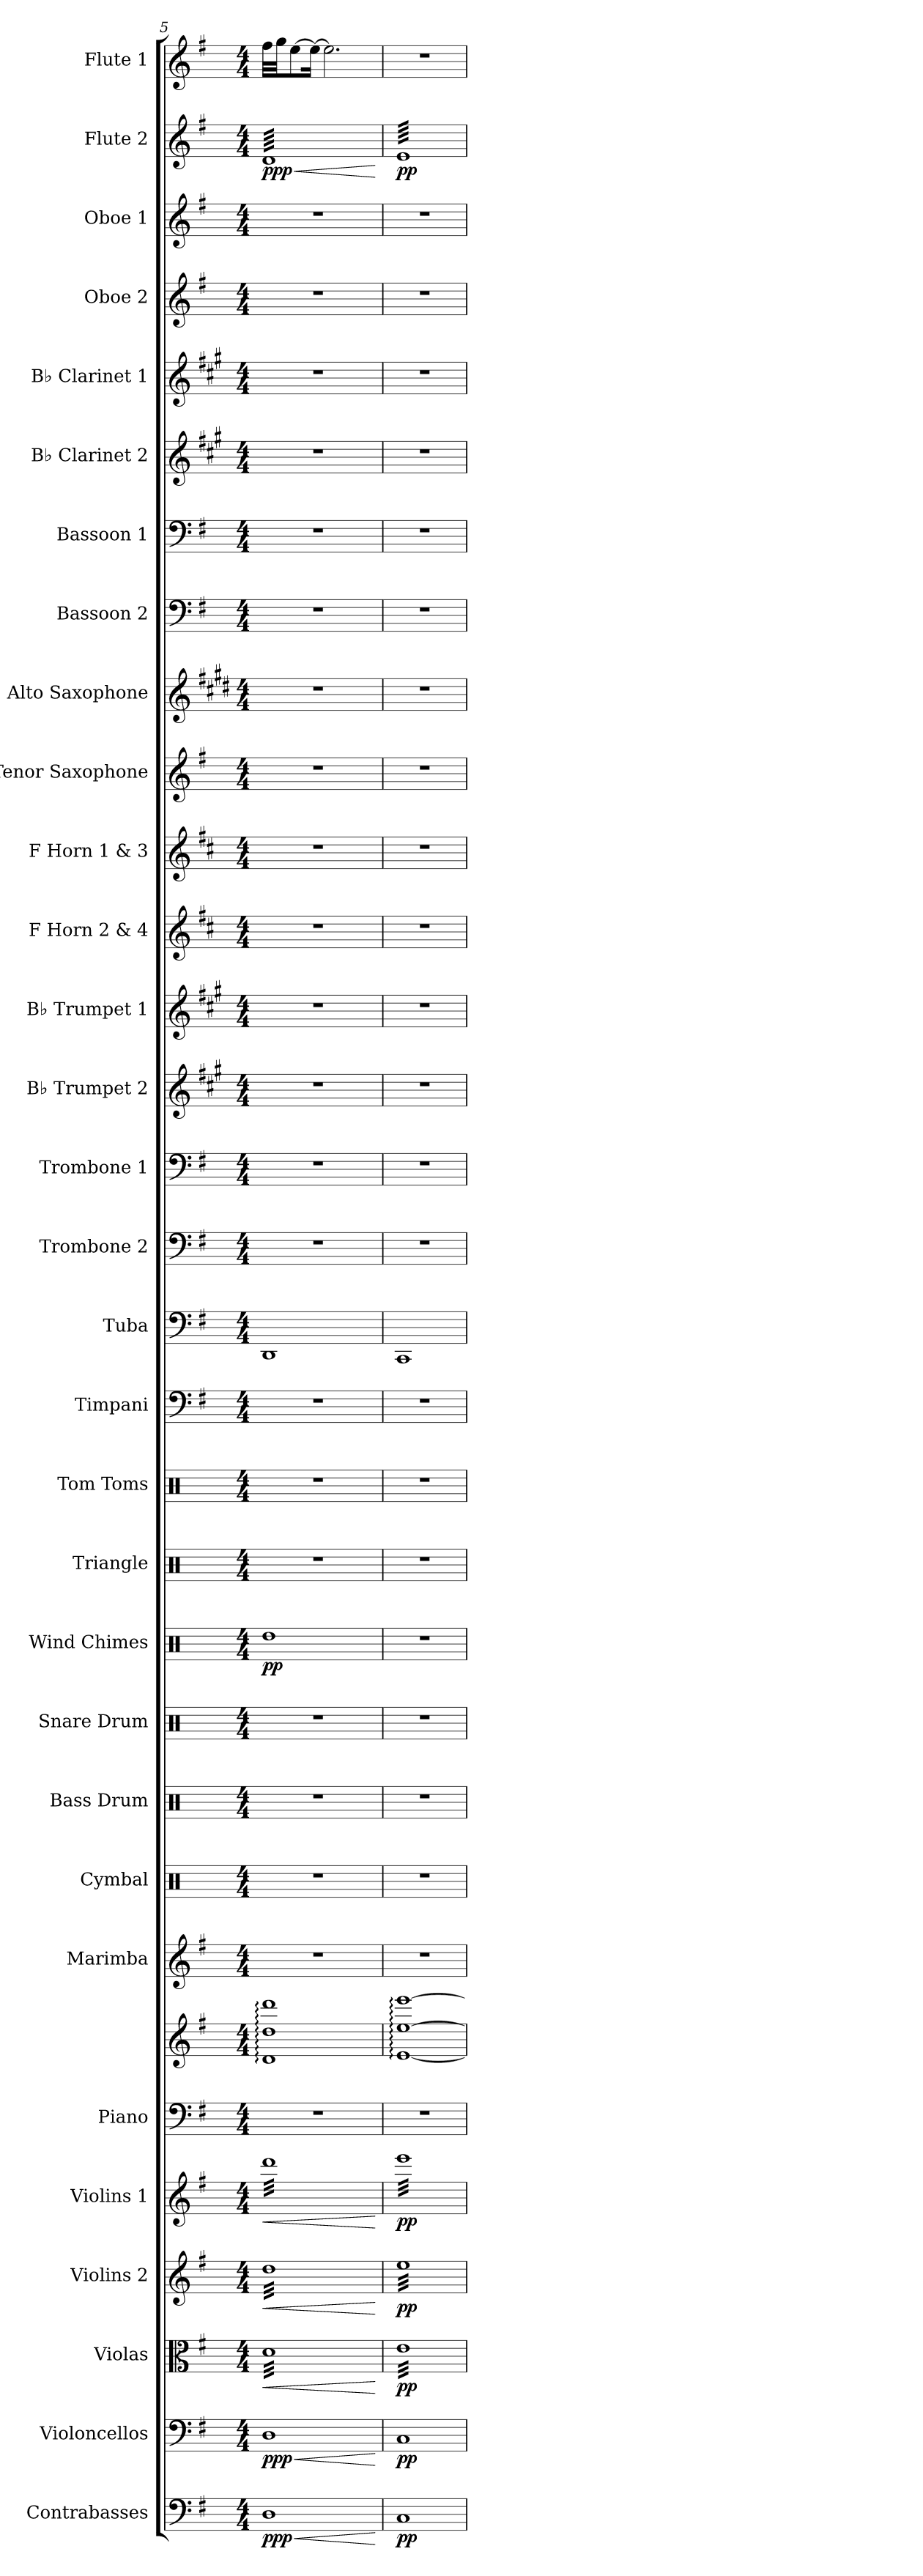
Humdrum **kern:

**kern	**dynam	**kern	**dynam	**kern	**dynam	**kern	**dynam	**kern	**dynam	**kern	**kern	**kern	**kern	**kern	**kern	**kern	**dynam	**kern	**kern	**kern	**kern	**kern	**kern	**kern	**kern	**kern	**kern	**kern	**kern	**kern	**kern	**kern	**kern	**kern	**kern	**kern	**dynam	**kern
*part31	*part31	*part30	*part30	*part29	*part29	*part28	*part28	*part27	*part27	*part26	*part26	*part25	*part24	*part23	*part22	*part21	*part21	*part20	*part19	*part18	*part17	*part16	*part15	*part14	*part13	*part12	*part11	*part10	*part9	*part8	*part7	*part6	*part5	*part4	*part3	*part2	*part2	*part1
*staff32	*staff32	*staff31	*staff31	*staff30	*staff30	*staff29	*staff29	*staff28	*staff28	*staff27	*staff26	*staff25	*staff24	*staff23	*staff22	*staff21	*staff21	*staff20	*staff19	*staff18	*staff17	*staff16	*staff15	*staff14	*staff13	*staff12	*staff11	*staff10	*staff9	*staff8	*staff7	*staff6	*staff5	*staff4	*staff3	*staff2	*staff2	*staff1
*I"Contrabasses	*	*I"Violoncellos	*	*I"Violas	*	*I"Violins 2	*	*I"Violins 1	*	*I"Piano	*	*I"Marimba	*I"Cymbal	*I"Bass Drum	*I"Snare Drum	*I"Wind Chimes	*	*I"Triangle	*I"Tom Toms	*I"Timpani	*I"Tuba	*I"Trombone 2	*I"Trombone 1	*I"B♭ Trumpet 2	*I"B♭ Trumpet 1	*I"F Horn 2 &amp; 4	*I"F Horn 1 &amp; 3	*I"Tenor Saxophone	*I"Alto Saxophone	*I"Bassoon 2	*I"Bassoon 1	*I"B♭ Clarinet 2	*I"B♭ Clarinet 1	*I"Oboe 2	*I"Oboe 1	*I"Flute 2	*	*I"Flute 1
*I'Cbs.	*	*I'Vcs.	*	*I'Vlas.	*	*I'Vlns. 2	*	*I'Vlns. 1	*	*I'Pno.	*	*I'Mrm.	*I'Cym.	*I'B. Dr.	*I'Sn. Dr.	*I'Wd. Ch.	*	*I'Trgl.	*I'Toms	*I'Timp.	*I'Tba.	*I'Tbn. 2	*I'Tbn. 1	*I'B♭ Tpt. 2	*I'B♭ Tpt. 1	*I'F Hn. 2 4	*I'F Hn. 1 3	*I'T. Sax.	*I'A. Sax.	*I'Bsn. 2	*I'Bsn. 1	*I'B♭ Cl. 2	*I'B♭ Cl. 1	*I'Ob. 2	*I'Ob. 1	*I'Fl. 2	*	*I'Fl. 1
*clefF4	*	*clefF4	*	*clefC3	*	*clefG2	*	*clefG2	*	*clefF4	*clefG2	*clefG2	*clefX	*clefX	*clefX	*clefX	*	*clefX	*clefX	*clefF4	*clefF4	*clefF4	*clefF4	*clefG2	*clefG2	*clefG2	*clefG2	*clefG2	*clefG2	*clefF4	*clefF4	*clefG2	*clefG2	*clefG2	*clefG2	*clefG2	*	*clefG2
*ITrd7c12	*	*	*	*	*	*	*	*	*	*	*	*	*	*	*	*	*	*	*	*	*	*	*	*ITrd1c2	*ITrd1c2	*ITrd4c7	*ITrd4c7	*ITrd8c14	*ITrd5c9	*	*	*ITrd1c2	*ITrd1c2	*	*	*	*	*
*k[f#]	*	*k[f#]	*	*k[f#]	*	*k[f#]	*	*k[f#]	*	*k[f#]	*k[f#]	*k[f#]	*k[]	*k[]	*k[]	*k[]	*	*k[]	*k[]	*k[f#]	*k[f#]	*k[f#]	*k[f#]	*k[f#]	*k[f#]	*k[f#]	*k[f#]	*k[f#]	*k[f#]	*k[f#]	*k[f#]	*k[f#]	*k[f#]	*k[f#]	*k[f#]	*k[f#]	*	*k[f#]
*M4/4	*	*M4/4	*	*M4/4	*	*M4/4	*	*M4/4	*	*M4/4	*M4/4	*M4/4	*M4/4	*M4/4	*M4/4	*M4/4	*	*M4/4	*M4/4	*M4/4	*M4/4	*M4/4	*M4/4	*M4/4	*M4/4	*M4/4	*M4/4	*M4/4	*M4/4	*M4/4	*M4/4	*M4/4	*M4/4	*M4/4	*M4/4	*M4/4	*	*M4/4
=5	=5	=5	=5	=5	=5	=5	=5	=5	=5	=5	=5	=5	=5	=5	=5	=5	=5	=5	=5	=5	=5	=5	=5	=5	=5	=5	=5	=5	=5	=5	=5	=5	=5	=5	=5	=5	=5	=5
!	!LO:HP:b	!	!LO:HP:b	!	!LO:HP:b	!	!LO:HP:b	!	!LO:HP:b	!	!	!	!	!	!	!	!	!	!	!	!	!	!	!	!	!	!	!	!	!	!	!	!	!	!	!	!LO:HP:b	!
!	!LO:DY:n=1:b	!	!LO:DY:n=1:b	!	!	!	!	!	!	!	!	!	!	!	!	!	!LO:DY:b	!	!	!	!	!	!	!	!	!	!	!	!	!	!	!	!	!	!	!	!LO:DY:n=1:b	!
*	*	*	*	*tremolo	*	*	*	*	*	*	*	*	*	*	*	*	*	*	*	*	*	*	*	*	*	*	*	*	*	*	*	*	*	*	*	*	*	*
*	*	*	*	*	*	*tremolo	*	*	*	*	*	*	*	*	*	*	*	*	*	*	*	*	*	*	*	*	*	*	*	*	*	*	*	*	*	*	*	*
*	*	*	*	*	*	*	*	*tremolo	*	*	*	*	*	*	*	*	*	*	*	*	*	*	*	*	*	*	*	*	*	*	*	*	*	*	*	*	*	*
*	*	*	*	*	*	*	*	*	*	*	*	*	*	*	*	*	*	*	*	*	*	*	*	*	*	*	*	*	*	*	*	*	*	*	*	*tremolo	*	*
1DD	< ppp	1D	< ppp	32dLLL	<	32ddLLL	<	32dddLLL	<	1r	1d: 1dd: 1ddd:	1r	1r	1r	1r	1Rdd	pp	1r	1r	1r	1DD	1r	1r	1r	1r	1r	1r	1r	1r	1r	1r	1r	1r	1r	1r	64dLLLL	< ppp	32ff#\LLL
.	.	.	.	.	.	.	.	.	.	.	.	.	.	.	.	.	.	.	.	.	.	.	.	.	.	.	.	.	.	.	.	.	.	.	.	64d	.	.
.	.	.	.	32d	.	32dd	.	32ddd	.	.	.	.	.	.	.	.	.	.	.	.	.	.	.	.	.	.	.	.	.	.	.	.	.	.	.	64d	.	32gg\JJ
.	.	.	.	.	.	.	.	.	.	.	.	.	.	.	.	.	.	.	.	.	.	.	.	.	.	.	.	.	.	.	.	.	.	.	.	64d	.	.
.	.	.	.	32d	.	32dd	.	32ddd	.	.	.	.	.	.	.	.	.	.	.	.	.	.	.	.	.	.	.	.	.	.	.	.	.	.	.	64d	.	[8ee\
.	.	.	.	.	.	.	.	.	.	.	.	.	.	.	.	.	.	.	.	.	.	.	.	.	.	.	.	.	.	.	.	.	.	.	.	64d	.	.
.	.	.	.	32d	.	32dd	.	32ddd	.	.	.	.	.	.	.	.	.	.	.	.	.	.	.	.	.	.	.	.	.	.	.	.	.	.	.	64d	.	.
.	.	.	.	.	.	.	.	.	.	.	.	.	.	.	.	.	.	.	.	.	.	.	.	.	.	.	.	.	.	.	.	.	.	.	.	64d	.	.
.	.	.	.	32d	.	32dd	.	32ddd	.	.	.	.	.	.	.	.	.	.	.	.	.	.	.	.	.	.	.	.	.	.	.	.	.	.	.	64d	.	.
.	.	.	.	.	.	.	.	.	.	.	.	.	.	.	.	.	.	.	.	.	.	.	.	.	.	.	.	.	.	.	.	.	.	.	.	64d	.	.
.	.	.	.	32d	.	32dd	.	32ddd	.	.	.	.	.	.	.	.	.	.	.	.	.	.	.	.	.	.	.	.	.	.	.	.	.	.	.	64d	.	.
.	.	.	.	.	.	.	.	.	.	.	.	.	.	.	.	.	.	.	.	.	.	.	.	.	.	.	.	.	.	.	.	.	.	.	.	64d	.	.
.	.	.	.	32d	.	32dd	.	32ddd	.	.	.	.	.	.	.	.	.	.	.	.	.	.	.	.	.	.	.	.	.	.	.	.	.	.	.	64d	.	16ee\Jk_
.	.	.	.	.	.	.	.	.	.	.	.	.	.	.	.	.	.	.	.	.	.	.	.	.	.	.	.	.	.	.	.	.	.	.	.	64d	.	.
.	.	.	.	32d	.	32dd	.	32ddd	.	.	.	.	.	.	.	.	.	.	.	.	.	.	.	.	.	.	.	.	.	.	.	.	.	.	.	64d	.	.
.	.	.	.	.	.	.	.	.	.	.	.	.	.	.	.	.	.	.	.	.	.	.	.	.	.	.	.	.	.	.	.	.	.	.	.	64d	.	.
.	.	.	.	32d	.	32dd	.	32ddd	.	.	.	.	.	.	.	.	.	.	.	.	.	.	.	.	.	.	.	.	.	.	.	.	.	.	.	64d	.	2.ee\]
.	.	.	.	.	.	.	.	.	.	.	.	.	.	.	.	.	.	.	.	.	.	.	.	.	.	.	.	.	.	.	.	.	.	.	.	64d	.	.
.	.	.	.	32d	.	32dd	.	32ddd	.	.	.	.	.	.	.	.	.	.	.	.	.	.	.	.	.	.	.	.	.	.	.	.	.	.	.	64d	.	.
.	.	.	.	.	.	.	.	.	.	.	.	.	.	.	.	.	.	.	.	.	.	.	.	.	.	.	.	.	.	.	.	.	.	.	.	64d	.	.
.	.	.	.	32d	.	32dd	.	32ddd	.	.	.	.	.	.	.	.	.	.	.	.	.	.	.	.	.	.	.	.	.	.	.	.	.	.	.	64d	.	.
.	.	.	.	.	.	.	.	.	.	.	.	.	.	.	.	.	.	.	.	.	.	.	.	.	.	.	.	.	.	.	.	.	.	.	.	64d	.	.
.	.	.	.	32d	.	32dd	.	32ddd	.	.	.	.	.	.	.	.	.	.	.	.	.	.	.	.	.	.	.	.	.	.	.	.	.	.	.	64d	.	.
.	.	.	.	.	.	.	.	.	.	.	.	.	.	.	.	.	.	.	.	.	.	.	.	.	.	.	.	.	.	.	.	.	.	.	.	64d	.	.
.	.	.	.	32d	.	32dd	.	32ddd	.	.	.	.	.	.	.	.	.	.	.	.	.	.	.	.	.	.	.	.	.	.	.	.	.	.	.	64d	.	.
.	.	.	.	.	.	.	.	.	.	.	.	.	.	.	.	.	.	.	.	.	.	.	.	.	.	.	.	.	.	.	.	.	.	.	.	64d	.	.
.	.	.	.	32d	.	32dd	.	32ddd	.	.	.	.	.	.	.	.	.	.	.	.	.	.	.	.	.	.	.	.	.	.	.	.	.	.	.	64d	.	.
.	.	.	.	.	.	.	.	.	.	.	.	.	.	.	.	.	.	.	.	.	.	.	.	.	.	.	.	.	.	.	.	.	.	.	.	64d	.	.
.	.	.	.	32d	.	32dd	.	32ddd	.	.	.	.	.	.	.	.	.	.	.	.	.	.	.	.	.	.	.	.	.	.	.	.	.	.	.	64d	.	.
.	.	.	.	.	.	.	.	.	.	.	.	.	.	.	.	.	.	.	.	.	.	.	.	.	.	.	.	.	.	.	.	.	.	.	.	64d	.	.
.	.	.	.	32d	.	32dd	.	32ddd	.	.	.	.	.	.	.	.	.	.	.	.	.	.	.	.	.	.	.	.	.	.	.	.	.	.	.	64d	.	.
.	.	.	.	.	.	.	.	.	.	.	.	.	.	.	.	.	.	.	.	.	.	.	.	.	.	.	.	.	.	.	.	.	.	.	.	64d	.	.
.	.	.	.	32d	.	32dd	.	32ddd	.	.	.	.	.	.	.	.	.	.	.	.	.	.	.	.	.	.	.	.	.	.	.	.	.	.	.	64d	.	.
.	.	.	.	.	.	.	.	.	.	.	.	.	.	.	.	.	.	.	.	.	.	.	.	.	.	.	.	.	.	.	.	.	.	.	.	64d	.	.
.	.	.	.	32d	.	32dd	.	32ddd	.	.	.	.	.	.	.	.	.	.	.	.	.	.	.	.	.	.	.	.	.	.	.	.	.	.	.	64d	.	.
.	.	.	.	.	.	.	.	.	.	.	.	.	.	.	.	.	.	.	.	.	.	.	.	.	.	.	.	.	.	.	.	.	.	.	.	64d	.	.
.	.	.	.	32d	.	32dd	.	32ddd	.	.	.	.	.	.	.	.	.	.	.	.	.	.	.	.	.	.	.	.	.	.	.	.	.	.	.	64d	.	.
.	.	.	.	.	.	.	.	.	.	.	.	.	.	.	.	.	.	.	.	.	.	.	.	.	.	.	.	.	.	.	.	.	.	.	.	64d	.	.
.	.	.	.	32d	.	32dd	.	32ddd	.	.	.	.	.	.	.	.	.	.	.	.	.	.	.	.	.	.	.	.	.	.	.	.	.	.	.	64d	.	.
.	.	.	.	.	.	.	.	.	.	.	.	.	.	.	.	.	.	.	.	.	.	.	.	.	.	.	.	.	.	.	.	.	.	.	.	64d	.	.
.	.	.	.	32d	.	32dd	.	32ddd	.	.	.	.	.	.	.	.	.	.	.	.	.	.	.	.	.	.	.	.	.	.	.	.	.	.	.	64d	.	.
.	.	.	.	.	.	.	.	.	.	.	.	.	.	.	.	.	.	.	.	.	.	.	.	.	.	.	.	.	.	.	.	.	.	.	.	64d	.	.
.	.	.	.	32d	.	32dd	.	32ddd	.	.	.	.	.	.	.	.	.	.	.	.	.	.	.	.	.	.	.	.	.	.	.	.	.	.	.	64d	.	.
.	.	.	.	.	.	.	.	.	.	.	.	.	.	.	.	.	.	.	.	.	.	.	.	.	.	.	.	.	.	.	.	.	.	.	.	64d	.	.
.	.	.	.	32d	.	32dd	.	32ddd	.	.	.	.	.	.	.	.	.	.	.	.	.	.	.	.	.	.	.	.	.	.	.	.	.	.	.	64d	.	.
.	.	.	.	.	.	.	.	.	.	.	.	.	.	.	.	.	.	.	.	.	.	.	.	.	.	.	.	.	.	.	.	.	.	.	.	64d	.	.
.	.	.	.	32d	.	32dd	.	32ddd	.	.	.	.	.	.	.	.	.	.	.	.	.	.	.	.	.	.	.	.	.	.	.	.	.	.	.	64d	.	.
.	.	.	.	.	.	.	.	.	.	.	.	.	.	.	.	.	.	.	.	.	.	.	.	.	.	.	.	.	.	.	.	.	.	.	.	64d	.	.
.	.	.	.	32d	.	32dd	.	32ddd	.	.	.	.	.	.	.	.	.	.	.	.	.	.	.	.	.	.	.	.	.	.	.	.	.	.	.	64d	.	.
.	.	.	.	.	.	.	.	.	.	.	.	.	.	.	.	.	.	.	.	.	.	.	.	.	.	.	.	.	.	.	.	.	.	.	.	64d	.	.
.	.	.	.	32d	.	32dd	.	32ddd	.	.	.	.	.	.	.	.	.	.	.	.	.	.	.	.	.	.	.	.	.	.	.	.	.	.	.	64d	.	.
.	.	.	.	.	.	.	.	.	.	.	.	.	.	.	.	.	.	.	.	.	.	.	.	.	.	.	.	.	.	.	.	.	.	.	.	64d	.	.
.	.	.	.	32d	.	32dd	.	32ddd	.	.	.	.	.	.	.	.	.	.	.	.	.	.	.	.	.	.	.	.	.	.	.	.	.	.	.	64d	.	.
.	.	.	.	.	.	.	.	.	.	.	.	.	.	.	.	.	.	.	.	.	.	.	.	.	.	.	.	.	.	.	.	.	.	.	.	64d	.	.
.	.	.	.	32d	.	32dd	.	32ddd	.	.	.	.	.	.	.	.	.	.	.	.	.	.	.	.	.	.	.	.	.	.	.	.	.	.	.	64d	.	.
.	.	.	.	.	.	.	.	.	.	.	.	.	.	.	.	.	.	.	.	.	.	.	.	.	.	.	.	.	.	.	.	.	.	.	.	64d	.	.
.	.	.	.	32d	.	32dd	.	32ddd	.	.	.	.	.	.	.	.	.	.	.	.	.	.	.	.	.	.	.	.	.	.	.	.	.	.	.	64d	.	.
.	.	.	.	.	.	.	.	.	.	.	.	.	.	.	.	.	.	.	.	.	.	.	.	.	.	.	.	.	.	.	.	.	.	.	.	64d	.	.
.	.	.	.	32d	.	32dd	.	32ddd	.	.	.	.	.	.	.	.	.	.	.	.	.	.	.	.	.	.	.	.	.	.	.	.	.	.	.	64d	.	.
.	.	.	.	.	.	.	.	.	.	.	.	.	.	.	.	.	.	.	.	.	.	.	.	.	.	.	.	.	.	.	.	.	.	.	.	64d	.	.
.	.	.	.	32d	.	32dd	.	32ddd	.	.	.	.	.	.	.	.	.	.	.	.	.	.	.	.	.	.	.	.	.	.	.	.	.	.	.	64d	.	.
.	.	.	.	.	.	.	.	.	.	.	.	.	.	.	.	.	.	.	.	.	.	.	.	.	.	.	.	.	.	.	.	.	.	.	.	64d	.	.
.	.	.	.	32dJJJ	.	32ddJJJ	.	32dddJJJ	.	.	.	.	.	.	.	.	.	.	.	.	.	.	.	.	.	.	.	.	.	.	.	.	.	.	.	64d	.	.
.	.	.	.	.	.	.	.	.	.	.	.	.	.	.	.	.	.	.	.	.	.	.	.	.	.	.	.	.	.	.	.	.	.	.	.	64dJJJJ	.	.
.	[	.	[	.	[	.	[	.	[	.	.	.	.	.	.	.	.	.	.	.	.	.	.	.	.	.	.	.	.	.	.	.	.	.	.	.	[	.
=6	=6	=6	=6	=6	=6	=6	=6	=6	=6	=6	=6	=6	=6	=6	=6	=6	=6	=6	=6	=6	=6	=6	=6	=6	=6	=6	=6	=6	=6	=6	=6	=6	=6	=6	=6	=6	=6	=6
!	!LO:DY:b	!	!LO:DY:b	!	!LO:DY:b	!	!LO:DY:b	!	!LO:DY:b	!	!	!	!	!	!	!	!	!	!	!	!	!	!	!	!	!	!	!	!	!	!	!	!	!	!	!	!LO:DY:b	!
1CC	pp	1C	pp	32eLLL	pp	32eeLLL	pp	32eeeLLL	pp	1r	[1e: [1ee: [1eee:	1r	1r	1r	1r	1r	.	1r	1r	1r	1CC	1r	1r	1r	1r	1r	1r	1r	1r	1r	1r	1r	1r	1r	1r	64eLLLL	pp	1r
.	.	.	.	.	.	.	.	.	.	.	.	.	.	.	.	.	.	.	.	.	.	.	.	.	.	.	.	.	.	.	.	.	.	.	.	64e	.	.
.	.	.	.	32e	.	32ee	.	32eee	.	.	.	.	.	.	.	.	.	.	.	.	.	.	.	.	.	.	.	.	.	.	.	.	.	.	.	64e	.	.
.	.	.	.	.	.	.	.	.	.	.	.	.	.	.	.	.	.	.	.	.	.	.	.	.	.	.	.	.	.	.	.	.	.	.	.	64e	.	.
.	.	.	.	32e	.	32ee	.	32eee	.	.	.	.	.	.	.	.	.	.	.	.	.	.	.	.	.	.	.	.	.	.	.	.	.	.	.	64e	.	.
.	.	.	.	.	.	.	.	.	.	.	.	.	.	.	.	.	.	.	.	.	.	.	.	.	.	.	.	.	.	.	.	.	.	.	.	64e	.	.
.	.	.	.	32e	.	32ee	.	32eee	.	.	.	.	.	.	.	.	.	.	.	.	.	.	.	.	.	.	.	.	.	.	.	.	.	.	.	64e	.	.
.	.	.	.	.	.	.	.	.	.	.	.	.	.	.	.	.	.	.	.	.	.	.	.	.	.	.	.	.	.	.	.	.	.	.	.	64e	.	.
.	.	.	.	32e	.	32ee	.	32eee	.	.	.	.	.	.	.	.	.	.	.	.	.	.	.	.	.	.	.	.	.	.	.	.	.	.	.	64e	.	.
.	.	.	.	.	.	.	.	.	.	.	.	.	.	.	.	.	.	.	.	.	.	.	.	.	.	.	.	.	.	.	.	.	.	.	.	64e	.	.
.	.	.	.	32e	.	32ee	.	32eee	.	.	.	.	.	.	.	.	.	.	.	.	.	.	.	.	.	.	.	.	.	.	.	.	.	.	.	64e	.	.
.	.	.	.	.	.	.	.	.	.	.	.	.	.	.	.	.	.	.	.	.	.	.	.	.	.	.	.	.	.	.	.	.	.	.	.	64e	.	.
.	.	.	.	32e	.	32ee	.	32eee	.	.	.	.	.	.	.	.	.	.	.	.	.	.	.	.	.	.	.	.	.	.	.	.	.	.	.	64e	.	.
.	.	.	.	.	.	.	.	.	.	.	.	.	.	.	.	.	.	.	.	.	.	.	.	.	.	.	.	.	.	.	.	.	.	.	.	64e	.	.
.	.	.	.	32e	.	32ee	.	32eee	.	.	.	.	.	.	.	.	.	.	.	.	.	.	.	.	.	.	.	.	.	.	.	.	.	.	.	64e	.	.
.	.	.	.	.	.	.	.	.	.	.	.	.	.	.	.	.	.	.	.	.	.	.	.	.	.	.	.	.	.	.	.	.	.	.	.	64e	.	.
.	.	.	.	32e	.	32ee	.	32eee	.	.	.	.	.	.	.	.	.	.	.	.	.	.	.	.	.	.	.	.	.	.	.	.	.	.	.	64e	.	.
.	.	.	.	.	.	.	.	.	.	.	.	.	.	.	.	.	.	.	.	.	.	.	.	.	.	.	.	.	.	.	.	.	.	.	.	64e	.	.
.	.	.	.	32e	.	32ee	.	32eee	.	.	.	.	.	.	.	.	.	.	.	.	.	.	.	.	.	.	.	.	.	.	.	.	.	.	.	64e	.	.
.	.	.	.	.	.	.	.	.	.	.	.	.	.	.	.	.	.	.	.	.	.	.	.	.	.	.	.	.	.	.	.	.	.	.	.	64e	.	.
.	.	.	.	32e	.	32ee	.	32eee	.	.	.	.	.	.	.	.	.	.	.	.	.	.	.	.	.	.	.	.	.	.	.	.	.	.	.	64e	.	.
.	.	.	.	.	.	.	.	.	.	.	.	.	.	.	.	.	.	.	.	.	.	.	.	.	.	.	.	.	.	.	.	.	.	.	.	64e	.	.
.	.	.	.	32e	.	32ee	.	32eee	.	.	.	.	.	.	.	.	.	.	.	.	.	.	.	.	.	.	.	.	.	.	.	.	.	.	.	64e	.	.
.	.	.	.	.	.	.	.	.	.	.	.	.	.	.	.	.	.	.	.	.	.	.	.	.	.	.	.	.	.	.	.	.	.	.	.	64e	.	.
.	.	.	.	32e	.	32ee	.	32eee	.	.	.	.	.	.	.	.	.	.	.	.	.	.	.	.	.	.	.	.	.	.	.	.	.	.	.	64e	.	.
.	.	.	.	.	.	.	.	.	.	.	.	.	.	.	.	.	.	.	.	.	.	.	.	.	.	.	.	.	.	.	.	.	.	.	.	64e	.	.
.	.	.	.	32e	.	32ee	.	32eee	.	.	.	.	.	.	.	.	.	.	.	.	.	.	.	.	.	.	.	.	.	.	.	.	.	.	.	64e	.	.
.	.	.	.	.	.	.	.	.	.	.	.	.	.	.	.	.	.	.	.	.	.	.	.	.	.	.	.	.	.	.	.	.	.	.	.	64e	.	.
.	.	.	.	32e	.	32ee	.	32eee	.	.	.	.	.	.	.	.	.	.	.	.	.	.	.	.	.	.	.	.	.	.	.	.	.	.	.	64e	.	.
.	.	.	.	.	.	.	.	.	.	.	.	.	.	.	.	.	.	.	.	.	.	.	.	.	.	.	.	.	.	.	.	.	.	.	.	64e	.	.
.	.	.	.	32e	.	32ee	.	32eee	.	.	.	.	.	.	.	.	.	.	.	.	.	.	.	.	.	.	.	.	.	.	.	.	.	.	.	64e	.	.
.	.	.	.	.	.	.	.	.	.	.	.	.	.	.	.	.	.	.	.	.	.	.	.	.	.	.	.	.	.	.	.	.	.	.	.	64e	.	.
.	.	.	.	32e	.	32ee	.	32eee	.	.	.	.	.	.	.	.	.	.	.	.	.	.	.	.	.	.	.	.	.	.	.	.	.	.	.	64e	.	.
.	.	.	.	.	.	.	.	.	.	.	.	.	.	.	.	.	.	.	.	.	.	.	.	.	.	.	.	.	.	.	.	.	.	.	.	64e	.	.
.	.	.	.	32e	.	32ee	.	32eee	.	.	.	.	.	.	.	.	.	.	.	.	.	.	.	.	.	.	.	.	.	.	.	.	.	.	.	64e	.	.
.	.	.	.	.	.	.	.	.	.	.	.	.	.	.	.	.	.	.	.	.	.	.	.	.	.	.	.	.	.	.	.	.	.	.	.	64e	.	.
.	.	.	.	32e	.	32ee	.	32eee	.	.	.	.	.	.	.	.	.	.	.	.	.	.	.	.	.	.	.	.	.	.	.	.	.	.	.	64e	.	.
.	.	.	.	.	.	.	.	.	.	.	.	.	.	.	.	.	.	.	.	.	.	.	.	.	.	.	.	.	.	.	.	.	.	.	.	64e	.	.
.	.	.	.	32e	.	32ee	.	32eee	.	.	.	.	.	.	.	.	.	.	.	.	.	.	.	.	.	.	.	.	.	.	.	.	.	.	.	64e	.	.
.	.	.	.	.	.	.	.	.	.	.	.	.	.	.	.	.	.	.	.	.	.	.	.	.	.	.	.	.	.	.	.	.	.	.	.	64e	.	.
.	.	.	.	32e	.	32ee	.	32eee	.	.	.	.	.	.	.	.	.	.	.	.	.	.	.	.	.	.	.	.	.	.	.	.	.	.	.	64e	.	.
.	.	.	.	.	.	.	.	.	.	.	.	.	.	.	.	.	.	.	.	.	.	.	.	.	.	.	.	.	.	.	.	.	.	.	.	64e	.	.
.	.	.	.	32e	.	32ee	.	32eee	.	.	.	.	.	.	.	.	.	.	.	.	.	.	.	.	.	.	.	.	.	.	.	.	.	.	.	64e	.	.
.	.	.	.	.	.	.	.	.	.	.	.	.	.	.	.	.	.	.	.	.	.	.	.	.	.	.	.	.	.	.	.	.	.	.	.	64e	.	.
.	.	.	.	32e	.	32ee	.	32eee	.	.	.	.	.	.	.	.	.	.	.	.	.	.	.	.	.	.	.	.	.	.	.	.	.	.	.	64e	.	.
.	.	.	.	.	.	.	.	.	.	.	.	.	.	.	.	.	.	.	.	.	.	.	.	.	.	.	.	.	.	.	.	.	.	.	.	64e	.	.
.	.	.	.	32e	.	32ee	.	32eee	.	.	.	.	.	.	.	.	.	.	.	.	.	.	.	.	.	.	.	.	.	.	.	.	.	.	.	64e	.	.
.	.	.	.	.	.	.	.	.	.	.	.	.	.	.	.	.	.	.	.	.	.	.	.	.	.	.	.	.	.	.	.	.	.	.	.	64e	.	.
.	.	.	.	32e	.	32ee	.	32eee	.	.	.	.	.	.	.	.	.	.	.	.	.	.	.	.	.	.	.	.	.	.	.	.	.	.	.	64e	.	.
.	.	.	.	.	.	.	.	.	.	.	.	.	.	.	.	.	.	.	.	.	.	.	.	.	.	.	.	.	.	.	.	.	.	.	.	64e	.	.
.	.	.	.	32e	.	32ee	.	32eee	.	.	.	.	.	.	.	.	.	.	.	.	.	.	.	.	.	.	.	.	.	.	.	.	.	.	.	64e	.	.
.	.	.	.	.	.	.	.	.	.	.	.	.	.	.	.	.	.	.	.	.	.	.	.	.	.	.	.	.	.	.	.	.	.	.	.	64e	.	.
.	.	.	.	32e	.	32ee	.	32eee	.	.	.	.	.	.	.	.	.	.	.	.	.	.	.	.	.	.	.	.	.	.	.	.	.	.	.	64e	.	.
.	.	.	.	.	.	.	.	.	.	.	.	.	.	.	.	.	.	.	.	.	.	.	.	.	.	.	.	.	.	.	.	.	.	.	.	64e	.	.
.	.	.	.	32e	.	32ee	.	32eee	.	.	.	.	.	.	.	.	.	.	.	.	.	.	.	.	.	.	.	.	.	.	.	.	.	.	.	64e	.	.
.	.	.	.	.	.	.	.	.	.	.	.	.	.	.	.	.	.	.	.	.	.	.	.	.	.	.	.	.	.	.	.	.	.	.	.	64e	.	.
.	.	.	.	32e	.	32ee	.	32eee	.	.	.	.	.	.	.	.	.	.	.	.	.	.	.	.	.	.	.	.	.	.	.	.	.	.	.	64e	.	.
.	.	.	.	.	.	.	.	.	.	.	.	.	.	.	.	.	.	.	.	.	.	.	.	.	.	.	.	.	.	.	.	.	.	.	.	64e	.	.
.	.	.	.	32e	.	32ee	.	32eee	.	.	.	.	.	.	.	.	.	.	.	.	.	.	.	.	.	.	.	.	.	.	.	.	.	.	.	64e	.	.
.	.	.	.	.	.	.	.	.	.	.	.	.	.	.	.	.	.	.	.	.	.	.	.	.	.	.	.	.	.	.	.	.	.	.	.	64e	.	.
.	.	.	.	32e	.	32ee	.	32eee	.	.	.	.	.	.	.	.	.	.	.	.	.	.	.	.	.	.	.	.	.	.	.	.	.	.	.	64e	.	.
.	.	.	.	.	.	.	.	.	.	.	.	.	.	.	.	.	.	.	.	.	.	.	.	.	.	.	.	.	.	.	.	.	.	.	.	64e	.	.
.	.	.	.	32eJJJ	.	32eeJJJ	.	32eeeJJJ	.	.	.	.	.	.	.	.	.	.	.	.	.	.	.	.	.	.	.	.	.	.	.	.	.	.	.	64e	.	.
*	*	*	*	*	*	*	*	*Xtremolo	*	*	*	*	*	*	*	*	*	*	*	*	*	*	*	*	*	*	*	*	*	*	*	*	*	*	*	*	*	*
*	*	*	*	*	*	*Xtremolo	*	*	*	*	*	*	*	*	*	*	*	*	*	*	*	*	*	*	*	*	*	*	*	*	*	*	*	*	*	*	*	*
*	*	*	*	*Xtremolo	*	*	*	*	*	*	*	*	*	*	*	*	*	*	*	*	*	*	*	*	*	*	*	*	*	*	*	*	*	*	*	*	*	*
.	.	.	.	.	.	.	.	.	.	.	.	.	.	.	.	.	.	.	.	.	.	.	.	.	.	.	.	.	.	.	.	.	.	.	.	64eJJJJ	.	.
*	*	*	*	*	*	*	*	*	*	*	*	*	*	*	*	*	*	*	*	*	*	*	*	*	*	*	*	*	*	*	*	*	*	*	*	*Xtremolo	*	*
=	=	=	=	=	=	=	=	=	=	=	=	=	=	=	=	=	=	=	=	=	=	=	=	=	=	=	=	=	=	=	=	=	=	=	=	=	=	=
*-	*-	*-	*-	*-	*-	*-	*-	*-	*-	*-	*-	*-	*-	*-	*-	*-	*-	*-	*-	*-	*-	*-	*-	*-	*-	*-	*-	*-	*-	*-	*-	*-	*-	*-	*-	*-	*-	*-
